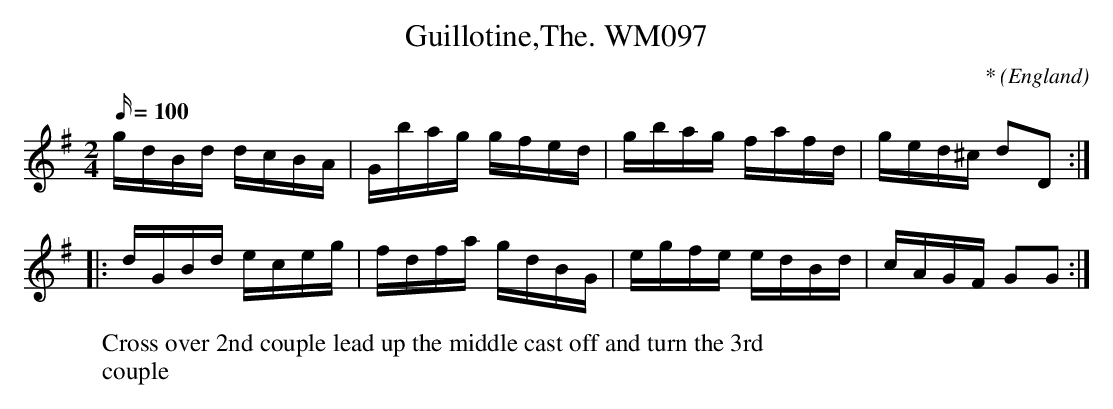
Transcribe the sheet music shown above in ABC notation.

X:1
T:Guillotine,The. WM097
M:2/4
L:1/16
Q:100
C:*
O:England
W:Cross over 2nd couple lead up the middle cast off and turn the 3rd
W:couple
K:G
gdBd dcBA|Gbag gfed|gbag fafd|ged^c d2D2:|!
|:dGBd eceg|fdfa gdBG|egfe edBd|cAGF G2G2:|]
